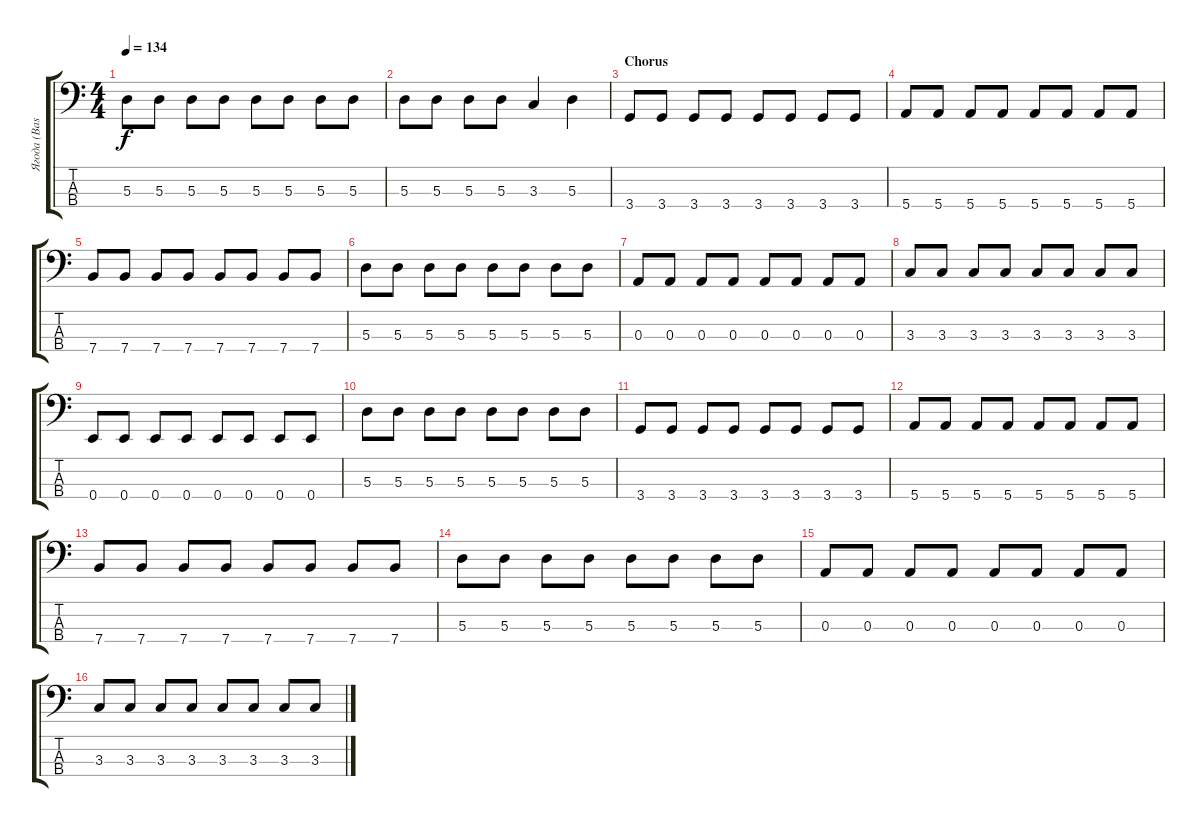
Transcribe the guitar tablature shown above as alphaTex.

\track ("Ягода (Bass)" "Ягода (Bas") {instrument electricbassfinger}
\staff {score tabs}
\tuning (G2 D2 A1 E1) {hide}
\ts (4 4)
\tempo 134
\clef f4
\ks c
5.3.8{dy f} 5.3.8 5.3.8 5.3.8 5.3.8 5.3.8 5.3.8 5.3.8 |
5.3.8 5.3.8 5.3.8 5.3.8 3.3.4 5.3.4 |
\section ("" "Chorus")
3.4.8 3.4.8 3.4.8 3.4.8 3.4.8 3.4.8 3.4.8 3.4.8 |
5.4.8 5.4.8 5.4.8 5.4.8 5.4.8 5.4.8 5.4.8 5.4.8 |
7.4.8 7.4.8 7.4.8 7.4.8 7.4.8 7.4.8 7.4.8 7.4.8 |
5.3.8 5.3.8 5.3.8 5.3.8 5.3.8 5.3.8 5.3.8 5.3.8 |
0.3.8 0.3.8 0.3.8 0.3.8 0.3.8 0.3.8 0.3.8 0.3.8 |
3.3.8 3.3.8 3.3.8 3.3.8 3.3.8 3.3.8 3.3.8 3.3.8 |
0.4.8 0.4.8 0.4.8 0.4.8 0.4.8 0.4.8 0.4.8 0.4.8 |
5.3.8 5.3.8 5.3.8 5.3.8 5.3.8 5.3.8 5.3.8 5.3.8 |
3.4.8 3.4.8 3.4.8 3.4.8 3.4.8 3.4.8 3.4.8 3.4.8 |
5.4.8 5.4.8 5.4.8 5.4.8 5.4.8 5.4.8 5.4.8 5.4.8 |
7.4.8 7.4.8 7.4.8 7.4.8 7.4.8 7.4.8 7.4.8 7.4.8 |
5.3.8 5.3.8 5.3.8 5.3.8 5.3.8 5.3.8 5.3.8 5.3.8 |
0.3.8 0.3.8 0.3.8 0.3.8 0.3.8 0.3.8 0.3.8 0.3.8 |
3.3.8 3.3.8 3.3.8 3.3.8 3.3.8 3.3.8 3.3.8 3.3.8
